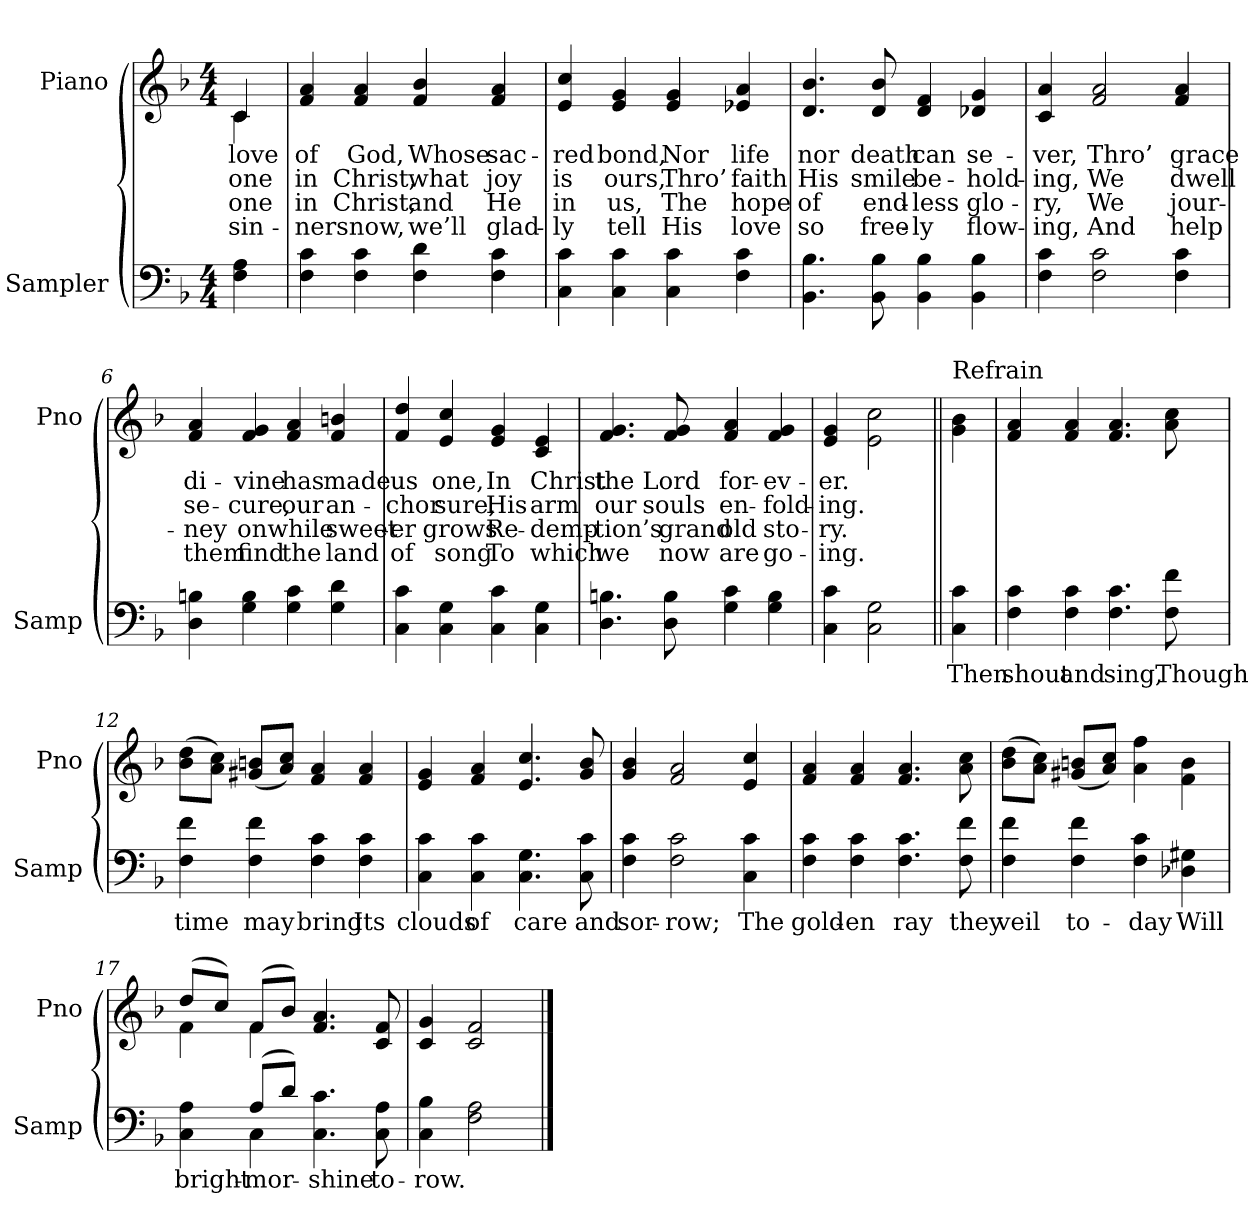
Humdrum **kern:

**kern	**text	**kern	**text	**text	**text	**text
*part2	*part2	*part1	*part1	*part1	*part1	*part1
*staff2	*staff2	*staff1	*staff1	*staff1	*staff1	*staff1
*I"Sampler	*	*I"Piano	*	*	*	*
*I'Samp	*	*I'Pno	*	*	*	*
*clefF4	*	*clefG2	*	*	*	*
*k[b-]	*	*k[b-]	*	*	*	*
*F:	*	*F:	*	*	*	*
*M4/4	*	*M4/4	*	*	*	*
=1	=1	=1	=1	=1	=1	=1
*	*	*^	*	*	*	*
4F 4A	.	4c/	4c	love	one	one	sin-
*	*	*v	*v	*	*	*	*
=2	=2	=2	=2	=2	=2	=2
4F 4c	.	4f 4a	of	in	in	-ners
4F 4c	.	4f 4a	God,	Christ,	Christ,	now,
4F 4d	.	4f 4b-	Whose	what	and	we’ll
4F 4c	.	4f 4a	sac-	joy	He	glad-
=3	=3	=3	=3	=3	=3	=3
4C 4c	.	4e 4cc	-red	is	in	-ly
4C 4c	.	4e 4g	bond,	ours,	us,	tell
4C 4c	.	4e 4g	Nor	Thro’	The	His
4F 4c	.	4e-X 4a	life	faith	hope	love
=4	=4	=4	=4	=4	=4	=4
4.BB- 4.B-	.	4.d 4.b-	nor	His	of	so
8BB- 8B-	.	8d 8b-	death	smile	end-	free-
4BB- 4B-	.	4d 4f	can	be-	-less	-ly
4BB- 4B-	.	4d-X 4g	se-	-hold-	glo-	flow-
=5	=5	=5	=5	=5	=5	=5
4F 4c	.	4c 4a	-ver,	-ing,	-ry,	-ing,
2F 2c	.	2f 2a	Thro’	We	We	And
4F 4c	.	4f 4a	grace	dwell	jour-	help
=6	=6	=6	=6	=6	=6	=6
4D 4Bn	.	4f 4a	di-	se-	-ney	them
4G 4B	.	4f 4g	-vine	-cure,	on	find
4G 4c	.	4f 4a	has	our	while	the
4G 4d	.	4f 4bn	made	an-	sweet-	land
=7	=7	=7	=7	=7	=7	=7
4C 4c	.	4f 4dd	us	-chor	-er	of
4C 4G	.	4e 4cc	one,	sure,	grows	song
4C 4c	.	4e 4g	In	His	Re-	To
4C 4G	.	4c 4e	Christ	arm	-demp-	which
=8	=8	=8	=8	=8	=8	=8
4.D 4.Bn	.	4.f 4.g	the	our	-tion’s	we
8D 8B	.	8f 8g	Lord	souls	grand	now
4G 4c	.	4f 4a	for-	en-	old	are
4G 4B	.	4f 4g	-ev-	-fold-	sto-	go-
=9	=9	=9	=9	=9	=9	=9
4C 4c	.	4e 4g	-er.	-ing.	-ry.	-ing.
2C 2G	.	2e\ 2cc\	.	.	.	.
=10||	=10||	=10||	=10||	=10||	=10||	=10||
!	!	!LO:TX:t=Refrain	!	!	!	!
4C 4c	Then	4g\ 4b-\	.	.	.	.
=11	=11	=11	=11	=11	=11	=11
4F 4c	shout	4f 4a	.	.	.	.
4F 4c	and	4f 4a	.	.	.	.
4.F 4.c	sing,	4.f 4.a	.	.	.	.
8F 8f	Though	8a 8cc	.	.	.	.
=12	=12	=12	=12	=12	=12	=12
4F 4f	time	(8b-\ 8dd\L	.	.	.	.
.	.	8a\ 8cc\J)	.	.	.	.
4F 4f	may	(8g#X/ 8bn/L	.	.	.	.
.	.	8a/ 8cc/J)	.	.	.	.
4F 4c	bring	4f 4a	.	.	.	.
4F 4c	Its	4f 4a	.	.	.	.
=13	=13	=13	=13	=13	=13	=13
4C 4c	clouds	4e 4g	.	.	.	.
4C 4c	of	4f 4a	.	.	.	.
4.C 4.G	care	4.e 4.cc	.	.	.	.
8C 8c	and	8g 8b-	.	.	.	.
=14	=14	=14	=14	=14	=14	=14
4F 4c	sor-	4g 4b-	.	.	.	.
2F 2c	-row;	2f 2a	.	.	.	.
4C 4c	The	4e 4cc	.	.	.	.
=15	=15	=15	=15	=15	=15	=15
4F 4c	gold-	4f 4a	.	.	.	.
4F 4c	-en	4f 4a	.	.	.	.
4.F 4.c	ray	4.f 4.a	.	.	.	.
8F 8f	they	8a 8cc	.	.	.	.
=16	=16	=16	=16	=16	=16	=16
4F 4f	veil	(8b-\ 8dd\L	.	.	.	.
.	.	8a\ 8cc\J)	.	.	.	.
4F 4f	to-	(8g#X/ 8bn/L	.	.	.	.
.	.	8a/ 8cc/J)	.	.	.	.
4F 4c	-day	4a 4ff	.	.	.	.
4D-X 4G#X	Will	4f\ 4b\	.	.	.	.
=17	=17	=17	=17	=17	=17	=17
*^	*	*^	*	*	*	*
4C 4A	4ryy	bright-	(8dd/L	4f	.	.	.	.
.	.	.	8cc/J)	.	.	.	.	.
(8A/L	4C	-mor-	(8f/L	4f	.	.	.	.
8d/J)	.	.	8b-/J)	.	.	.	.	.
4.C 4.c	2ryy	shine	4.f 4.a	2ryy	.	.	.	.
8C 8A	.	to-	8c 8f	.	.	.	.	.
*v	*v	*	*	*	*	*	*	*
*	*	*v	*v	*	*	*	*
=18	=18	=18	=18	=18	=18	=18
4C 4B-	-row.	4c 4g	.	.	.	.
2F 2A	.	2c 2f	.	.	.	.
==	==	==	==	==	==	==
*-	*-	*-	*-	*-	*-	*-
